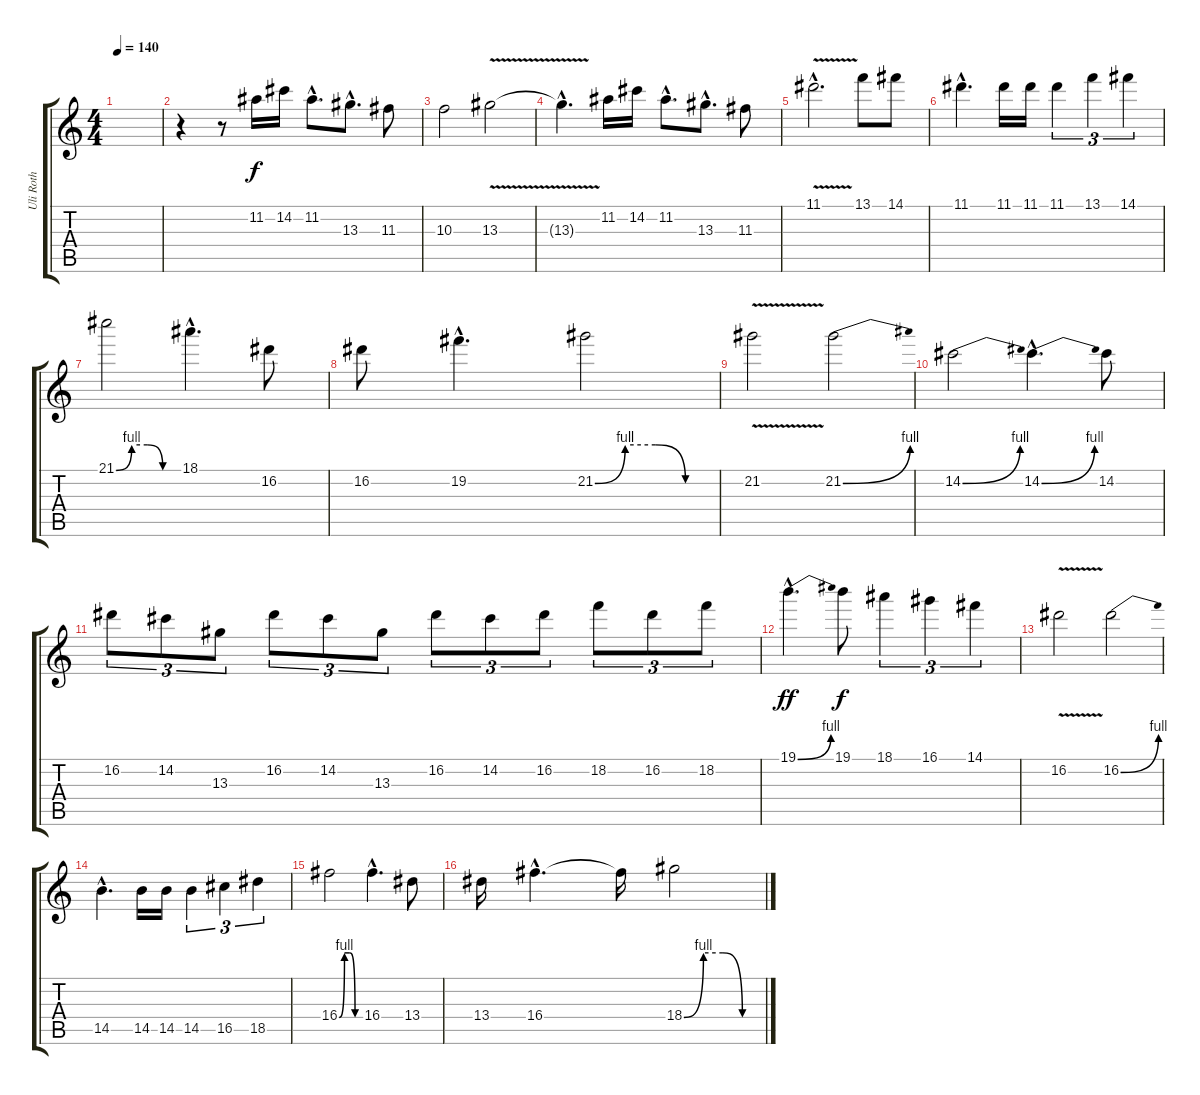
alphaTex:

\track ("Uli Roth" "Uli Roth") {instrument overdrivenguitar}
\staff {score tabs}
\tuning (E4 B3 G3 D3 A2 E2) {hide}
\ts (4 4)
\tempo 140
\clef g2
\ks c
|
r.4 r.8 11.2.16 14.2.16 11.2{hac}.8{d} 13.3{hac}.8{d} 11.3.8 |
10.3.2 13.3{v}.2 |
13.3{hac t}.4{d} 11.2.16 14.2.16 11.2{hac}.8{d} 13.3{hac}.8{d} 11.3.8 |
11.1{v hac}.2{d} 13.1.8 14.1.8 |
11.1{hac}.4{d} 11.1.16 11.1.16 11.1.4{tu (3 2)} 13.1.4{tu (3 2)} 14.1.4{tu (3 2)} |
21.1{be (custom 0 0 15 4 30 4 45 0 60 0)}.2 18.1{hac}.4{d} 16.2.8 |
16.2.8 19.2{hac}.4{d} 21.2{be (custom 0 0 15 4 30 4 45 0 60 0)}.2 |
21.2{v}.2 21.2{be (bend 0 0 60 4)}.2 |
14.2{be (bend 0 0 60 4)}.2 14.2{be (bend 0 0 60 4) hac}.4{d} 14.2.8 |
16.2.8{tu (3 2)} 14.2.8{tu (3 2)} 13.3.8{tu (3 2)} 16.2.8{tu (3 2)} 14.2.8{tu (3 2)} 13.3.8{tu (3 2)} 16.2.8{tu (3 2)} 14.2.8{tu (3 2)} 16.2.8{tu (3 2)} 18.2.8{tu (3 2)} 16.2.8{tu (3 2)} 18.2.8{tu (3 2)} |
19.1{be (bend 0 0 60 4) hac}.4{d dy ff} 19.1.8{dy f} 18.1.4{tu (3 2)} 16.1.4{tu (3 2)} 14.1.4{tu (3 2)} |
16.2{v}.2 16.2{be (bend 0 0 60 4)}.2 |
14.5{hac}.4{d} 14.5.16 14.5.16 14.5.4{tu (3 2)} 16.5.4{tu (3 2)} 18.5.4{tu (3 2)} |
16.4{be (custom 0 0 15 4 30 4 45 0 60 0)}.2 16.4{hac}.4{d} 13.4.8 |
13.4.16 16.4{hac}.4{d} 16.4{t}.16 18.4{be (custom 0 0 15 4 30 4 45 0 60 0)}.2
